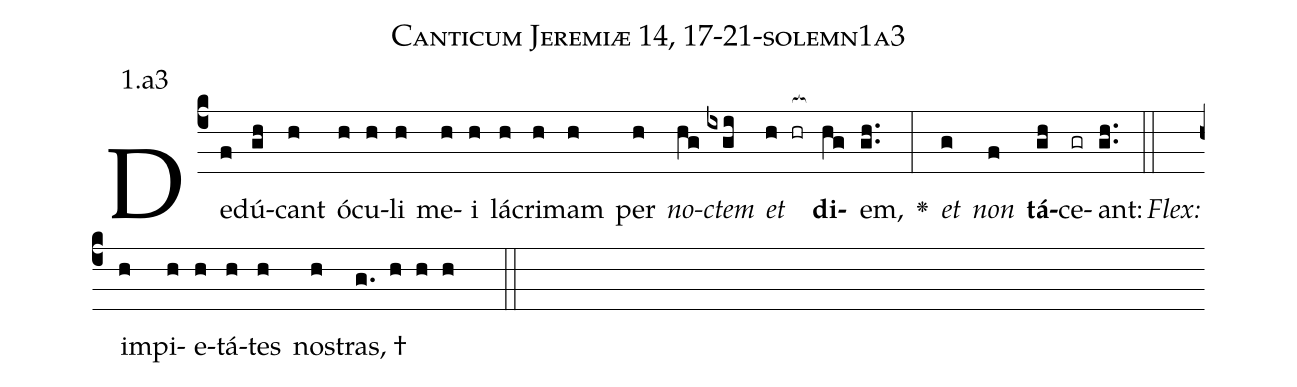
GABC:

name: Canticum Jeremiæ 14, 17-21-solemn1a3;
annotation: 1.a3;
%%
(c4)De(f)dú(gh)cant(h) ó(h)cu(h)li(h) me(h)i(h) lá(h)cri(h)mam(h) per(h) <i>no</i>(hg)<i>ctem</i>(ixgi) <i>et</i>(h hr[ocb:1{]) <b>di</b>(hg[ocb:0}])em,(gh..) <v>\greheightstar</v>(:) <i>et</i>(g) <i>non</i>(f) <b>tá</b>(gh)ce(gr)ant:(gh..) (::)
<i>Flex:</i>()  im(h)pi(h)e(h)tá(h)tes(h) no(h)stras, †(g. h h h  ::)

%E(h) u(h) o(g) u(f) a(gh) e.(gh..) (::)
